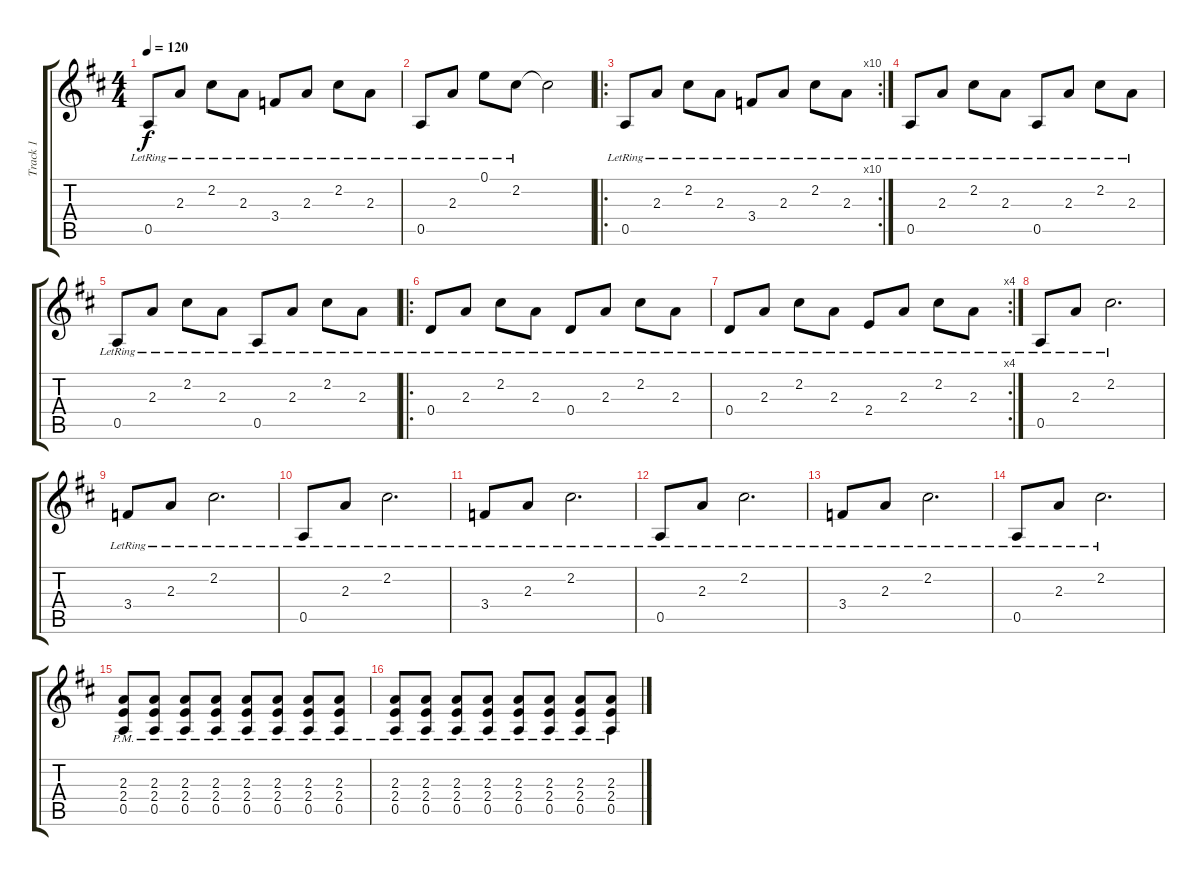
\track ("Track 1" "Track 1") {instrument acousticguitarsteel}
\staff {score tabs}
\tuning (E4 B3 G3 D3 A2 D2) {hide}
\ts (4 4)
\tempo 120
\clef g2
\ks d
0.5{lr}.8{dy f} 2.3{lr}.8 2.2{lr}.8 2.3{lr}.8 3.4{lr}.8 2.3{lr}.8 2.2{lr}.8 2.3{lr}.8 |
0.5{lr}.8 2.3{lr}.8 0.1{lr}.8 2.2{lr}.8 2.2{t}.2 |
\ro
\rc 10
0.5{lr}.8 2.3{lr}.8 2.2{lr}.8 2.3{lr}.8 3.4{lr}.8 2.3{lr}.8 2.2{lr}.8 2.3{lr}.8 |
0.5{lr}.8 2.3{lr}.8 2.2{lr}.8 2.3{lr}.8 0.5{lr}.8 2.3{lr}.8 2.2{lr}.8 2.3{lr}.8 |
0.5{lr}.8 2.3{lr}.8 2.2{lr}.8 2.3{lr}.8 0.5{lr}.8 2.3{lr}.8 2.2{lr}.8 2.3{lr}.8 |
\ro
0.4{lr}.8 2.3{lr}.8 2.2{lr}.8 2.3{lr}.8 0.4{lr}.8 2.3{lr}.8 2.2{lr}.8 2.3{lr}.8 |
\rc 4
0.4{lr}.8 2.3{lr}.8 2.2{lr}.8 2.3{lr}.8 2.4{lr}.8 2.3{lr}.8 2.2{lr}.8 2.3{lr}.8 |
0.5{lr}.8 2.3{lr}.8 2.2{lr}.2{d} |
3.4{lr}.8 2.3{lr}.8 2.2{lr}.2{d} |
0.5{lr}.8 2.3{lr}.8 2.2{lr}.2{d} |
3.4{lr}.8 2.3{lr}.8 2.2{lr}.2{d} |
0.5{lr}.8 2.3{lr}.8 2.2{lr}.2{d} |
3.4{lr}.8 2.3{lr}.8 2.2{lr}.2{d} |
0.5{lr}.8 2.3{lr}.8 2.2{lr}.2{d} |
(2.3{pm} 2.4{pm} 0.5{pm}).8 (2.3{pm} 2.4{pm} 0.5{pm}).8 (2.3{pm} 2.4{pm} 0.5{pm}).8 (2.3{pm} 2.4{pm} 0.5{pm}).8 (2.3{pm} 2.4{pm} 0.5{pm}).8 (2.3{pm} 2.4{pm} 0.5{pm}).8 (2.3{pm} 2.4{pm} 0.5{pm}).8 (2.3{pm} 2.4{pm} 0.5{pm}).8 |
(2.3{pm} 2.4{pm} 0.5{pm}).8 (2.3{pm} 2.4{pm} 0.5{pm}).8 (2.3{pm} 2.4{pm} 0.5{pm}).8 (2.3{pm} 2.4{pm} 0.5{pm}).8 (2.3{pm} 2.4{pm} 0.5{pm}).8 (2.3{pm} 2.4{pm} 0.5{pm}).8 (2.3{pm} 2.4{pm} 0.5{pm}).8 (2.3{pm} 2.4{pm} 0.5{pm}).8
